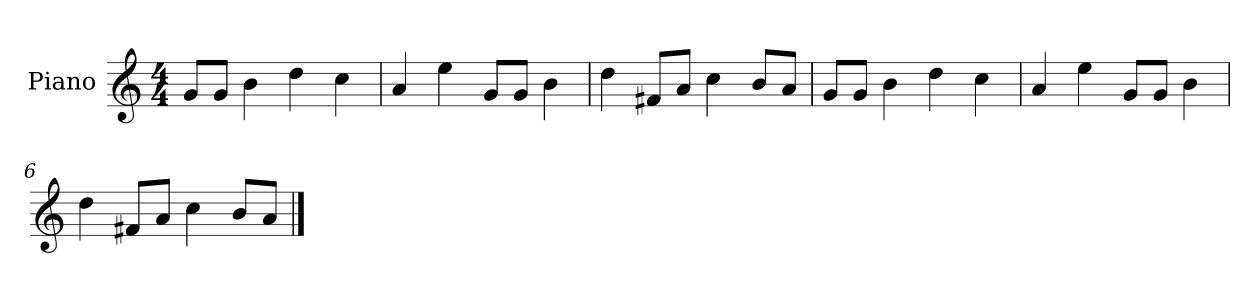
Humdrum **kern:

**kern
*part1
*staff1
*I"Piano
*I'P-no
*clefG2
*k[]
*M4/4
*MM90
=1
8g/L
8g/J
4b\
4dd\
4cc\
=2
4a/
4ee\
8g/L
8g/J
4b\
=3
4dd\
8f#X/L
8a/J
4cc\
8b/L
8a/J
=4
8g/L
8g/J
4b\
4dd\
4cc\
=5
4a/
4ee\
8g/L
8g/J
4b\
=6
4dd\
8f#X/L
8a/J
4cc\
8b/L
8a/J
==
*-
